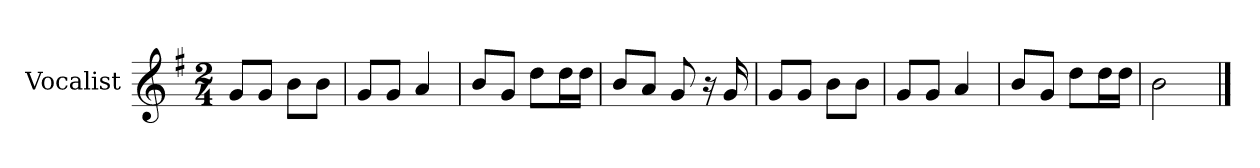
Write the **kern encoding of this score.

**kern
*part1
*staff1
*I"Vocalist
*k[f#]
*G:
*M2/4
=
8gL
8gJ
8bL
8bJ
=1
8gL
8gJ
4a
=2
8bL
8gJ
8ddL
16ddL
16ddJJ
=3
8bL
8aJ
8g
16r
16g
=4
8gL
8gJ
8bL
8bJ
=5
8gL
8gJ
4a
=6
8bL
8gJ
8ddL
16ddL
16ddJJ
=7
2b
==
*-
